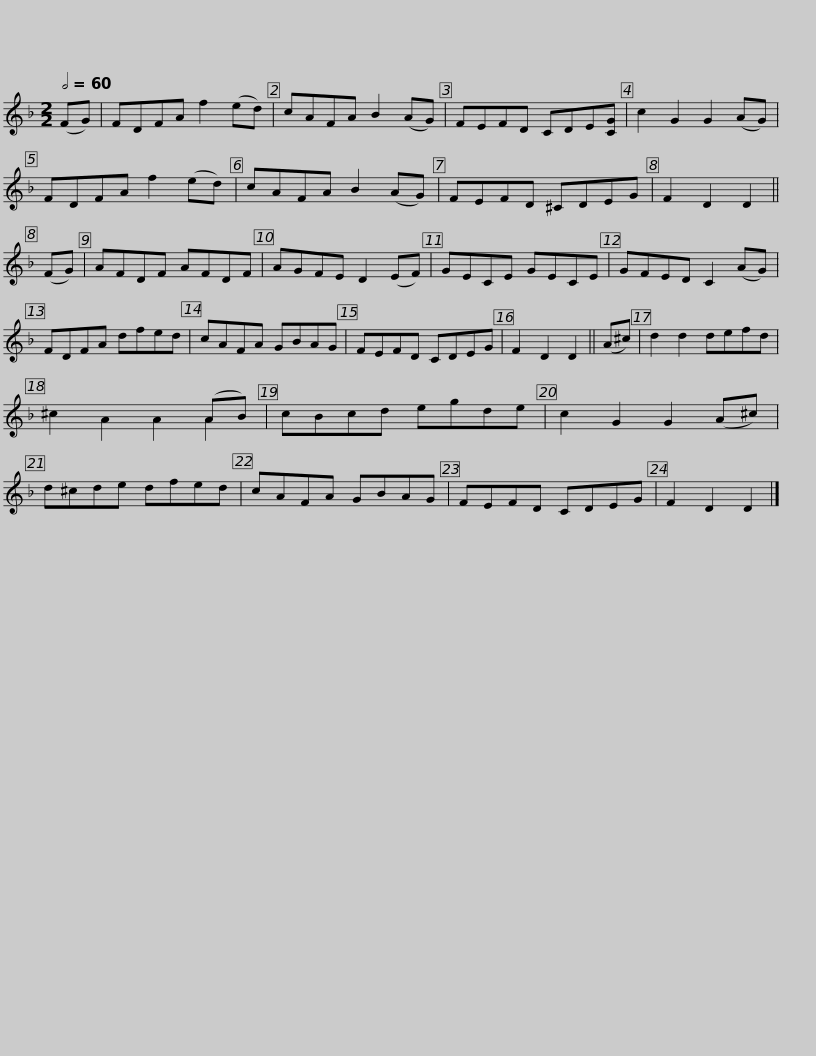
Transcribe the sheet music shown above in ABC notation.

X:1
%%score ( 1 2 )
L:1/8
Q:1/2=60
M:2/2
I:linebreak $
K:Dmin
V:1 treble
V:2 treble
V:1
 (FG) | FDFA f2 (ed) | cAFA B2 (AG) | FEFD CDE[CG] | c2 G2 G2 (AG) | %5
 FDFA f2 (ed) | cAFA B2 (AG) |$ FEFD ^CDEG | F2 D2 D2 || (FG) | %10
 AFDF AFDF | AGFE D2 (EF) | GECE GECE | GFED C2 (AG) |$ FDFA dfed | %15
 cAFA GBAG | FEFD CDEG | F2 D2 D2 || (A^c) | d2 d2 defd | %20
 x6 (AB) |$ cBcd egde | c2 G2 G2 (A^c) | d^cde dfed | cAFA GBAG | %25
 FEFD CDEG | F2 D2 D2 |] %27
V:2
 x2 | x8 | x8 | x8 | x8 | %5
 x8 | x8 |$ x8 | x6 || x2 | %10
 x8 | x8 | x8 | x8 |$ x8 | %15
 x8 | x8 | x6 || x2 | x8 | %20
 ^c2 A2 A2 A2 |$ x8 | x8 | x8 | x8 | %25
 x8 | x6 |] %27
